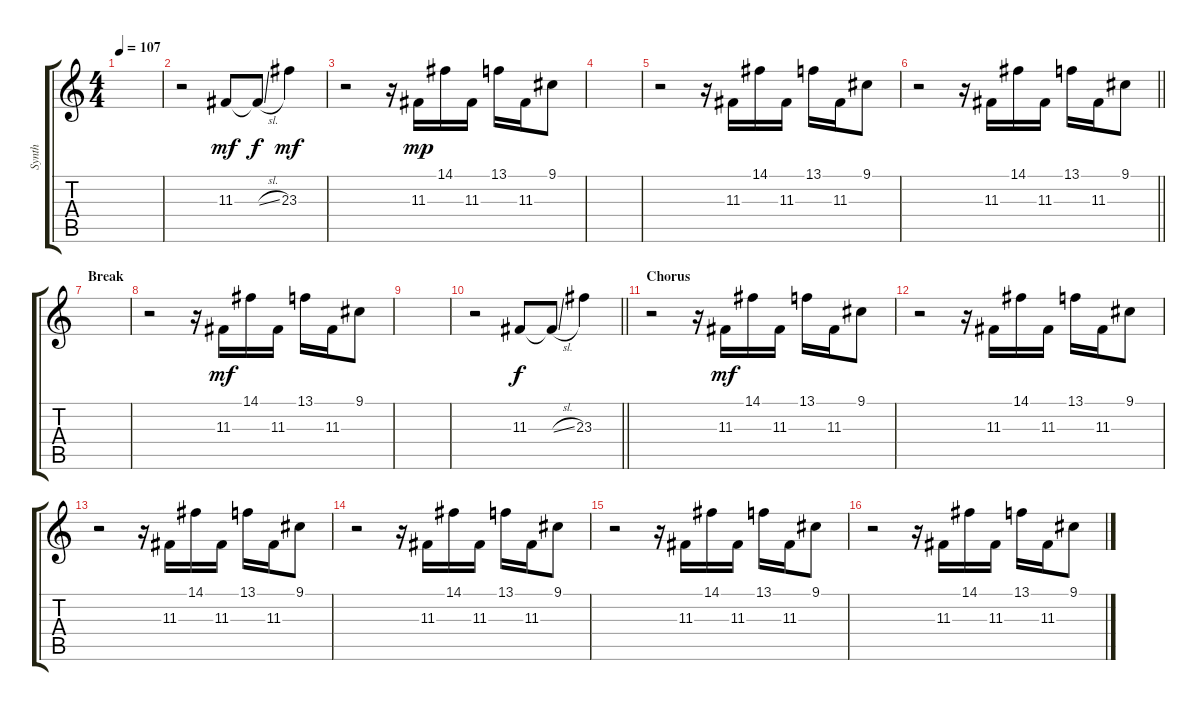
\track ("Synth" "Synth") {instrument lead2sawtooth}
\staff {score tabs}
\tuning (E4 B3 G3 D3 A2 E2) {hide}
\ts (4 4)
\tempo 107
\clef g2
\ks c
|
r.2{balance 8} 11.3.8{dy mf} 11.3{sl t}.8{dy f} 23.3.4{dy mf} |
r.2{balance 13} r.16 11.3.16{dy mp} 14.1.16 11.3.16 13.1.16 11.3.16 9.1.8 |
|
r.2 r.16 11.3.16 14.1.16 11.3.16 13.1.16 11.3.16 9.1.8 |
\barLineRight lightlight
r.2 r.16 11.3.16 14.1.16 11.3.16 13.1.16 11.3.16 9.1.8 |
\section ("" "Break")
|
r.2 r.16 11.3.16{dy mf} 14.1.16 11.3.16 13.1.16 11.3.16 9.1.8 |
|
\barLineRight lightlight
r.2{balance 3} 11.3.8{dy f} 11.3{sl t}.8 23.3.4 |
\section ("" "Chorus")
r.2{balance 13} r.16 11.3.16{dy mf} 14.1.16 11.3.16 13.1.16 11.3.16 9.1.8 |
r.2 r.16 11.3.16 14.1.16 11.3.16 13.1.16 11.3.16 9.1.8 |
r.2 r.16 11.3.16 14.1.16 11.3.16 13.1.16 11.3.16 9.1.8 |
r.2 r.16 11.3.16 14.1.16 11.3.16 13.1.16 11.3.16 9.1.8 |
r.2 r.16 11.3.16 14.1.16 11.3.16 13.1.16 11.3.16 9.1.8 |
r.2 r.16 11.3.16 14.1.16 11.3.16 13.1.16 11.3.16 9.1.8
